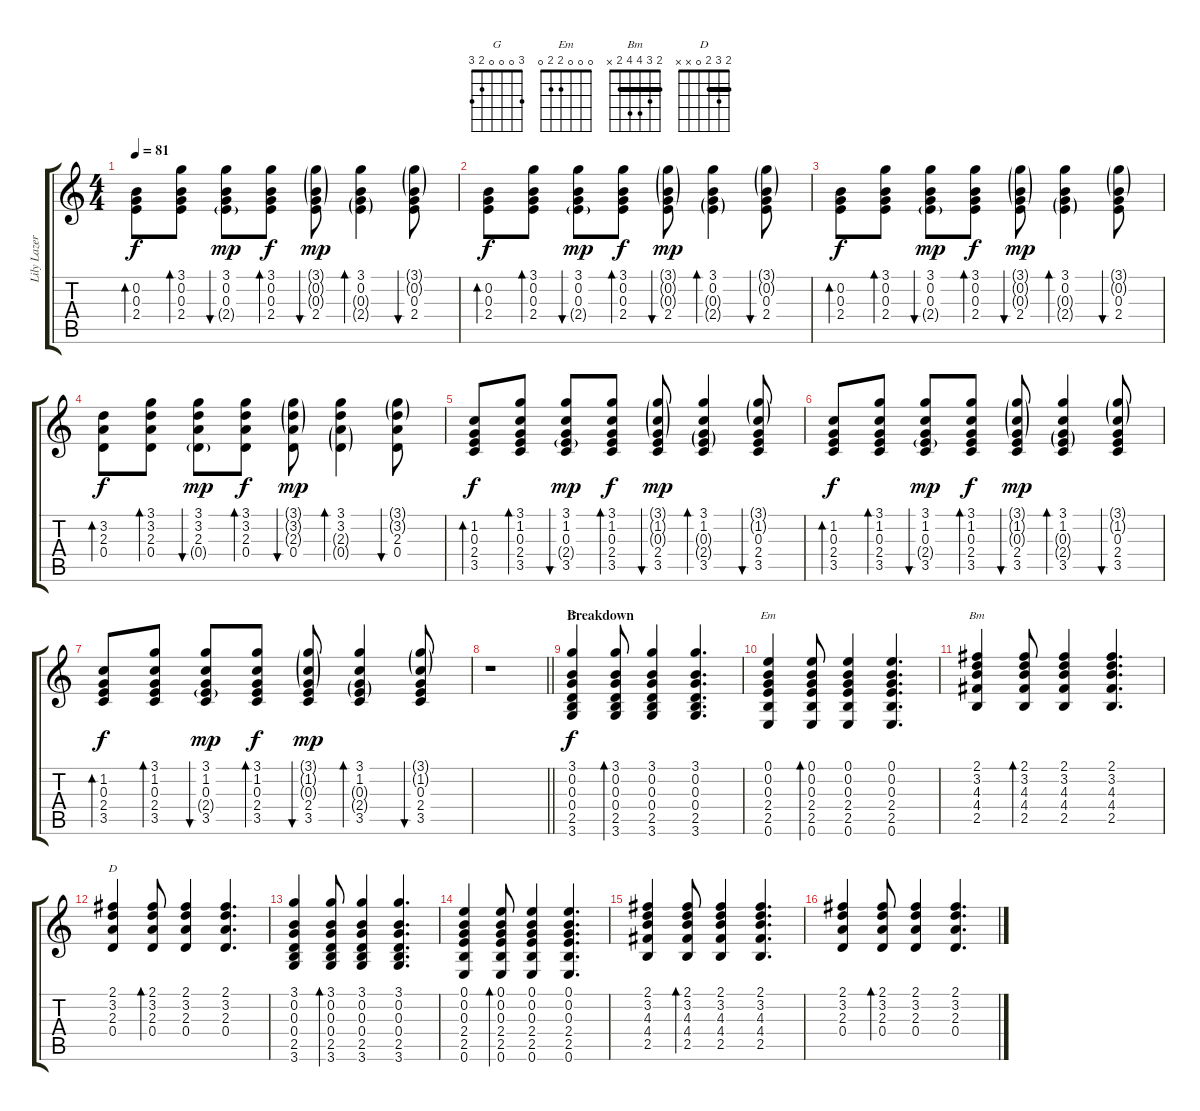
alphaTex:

\track ("Lily Lazer (Guitar)" "Lily Lazer") {instrument acousticguitarsteel}
\staff {score tabs}
\tuning (E4 B3 G3 D3 A2 E2) {hide}
\chord ("G" 3 0 0 0 2 3)
\chord ("Em" 0 0 0 2 2 0)
\chord ("Bm" 2 3 4 4 2 x) {barre 2}
\chord ("D" 2 3 2 0 x x) {barre 2}
\ts (4 4)
\tempo 81
\clef g2
\ks c
(0.2 0.3 2.4).8{bd 60 dy f} (3.1 0.2 0.3 2.4).8{bd 60} (3.1 0.2 0.3 2.4{g}).8{bu 60 dy mp} (3.1 0.2 0.3 2.4).8{bd 60 dy f} (3.1{g} 0.2{g} 0.3{g} 2.4).8{bu 60 dy mp} (3.1 0.2 0.3{g} 2.4{g}).4{bd 60} (3.1{g} 0.2{g} 0.3 2.4).8{bu 60} |
(0.2 0.3 2.4).8{bd 60 dy f} (3.1 0.2 0.3 2.4).8{bd 60} (3.1 0.2 0.3 2.4{g}).8{bu 60 dy mp} (3.1 0.2 0.3 2.4).8{bd 60 dy f} (3.1{g} 0.2{g} 0.3{g} 2.4).8{bu 60 dy mp} (3.1 0.2 0.3{g} 2.4{g}).4{bd 60} (3.1{g} 0.2{g} 0.3 2.4).8{bu 60} |
(0.2 0.3 2.4).8{bd 60 dy f} (3.1 0.2 0.3 2.4).8{bd 60} (3.1 0.2 0.3 2.4{g}).8{bu 60 dy mp} (3.1 0.2 0.3 2.4).8{bd 60 dy f} (3.1{g} 0.2{g} 0.3{g} 2.4).8{bu 60 dy mp} (3.1 0.2 0.3{g} 2.4{g}).4{bd 60} (3.1{g} 0.2{g} 0.3 2.4).8{bu 60} |
(3.2 2.3 0.4).8{bd 60 dy f} (3.1 3.2 2.3 0.4).8{bd 60} (3.1 3.2 2.3 0.4{g}).8{bu 60 dy mp} (3.1 3.2 2.3 0.4).8{bd 60 dy f} (3.1{g} 3.2{g} 2.3{g} 0.4).8{bu 60 dy mp} (3.1 3.2 2.3{g} 0.4{g}).4{bd 60} (3.1{g} 3.2{g} 2.3 0.4).8{bu 60} |
(1.2 0.3 2.4 3.5).8{bd 60 dy f} (3.1 1.2 0.3 2.4 3.5).8{bd 60} (3.1 1.2 0.3 2.4{g} 3.5).8{bu 60 dy mp} (3.1 1.2 0.3 2.4 3.5).8{bd 60 dy f} (3.1{g} 1.2{g} 0.3{g} 2.4 3.5).8{bu 60 dy mp} (3.1 1.2 0.3{g} 2.4{g} 3.5).4{bd 60} (3.1{g} 1.2{g} 0.3 2.4 3.5).8{bu 60} |
(1.2 0.3 2.4 3.5).8{bd 60 dy f} (3.1 1.2 0.3 2.4 3.5).8{bd 60} (3.1 1.2 0.3 2.4{g} 3.5).8{bu 60 dy mp} (3.1 1.2 0.3 2.4 3.5).8{bd 60 dy f} (3.1{g} 1.2{g} 0.3{g} 2.4 3.5).8{bu 60 dy mp} (3.1 1.2 0.3{g} 2.4{g} 3.5).4{bd 60} (3.1{g} 1.2{g} 0.3 2.4 3.5).8{bu 60} |
(1.2 0.3 2.4 3.5).8{bd 60 dy f} (3.1 1.2 0.3 2.4 3.5).8{bd 60} (3.1 1.2 0.3 2.4{g} 3.5).8{bu 60 dy mp} (3.1 1.2 0.3 2.4 3.5).8{bd 60 dy f} (3.1{g} 1.2{g} 0.3{g} 2.4 3.5).8{bu 60 dy mp} (3.1 1.2 0.3{g} 2.4{g} 3.5).4{bd 60} (3.1{g} 1.2{g} 0.3 2.4 3.5).8{bu 60} |
\barLineRight lightlight
r.1{volume 12 instrument acousticguitarsteel} |
\section ("" "Breakdown")
(3.1 0.2 0.3 0.4 2.5 3.6).4{ch "G" dy f} (3.1 0.2 0.3 0.4 2.5 3.6).8{bd 120} (3.1 0.2 0.3 0.4 2.5 3.6).4 (3.1 0.2 0.3 0.4 2.5 3.6).4{d} |
(0.1 0.2 0.3 2.4 2.5 0.6).4{ch "Em"} (0.1 0.2 0.3 2.4 2.5 0.6).8{bd 120} (0.1 0.2 0.3 2.4 2.5 0.6).4 (0.1 0.2 0.3 2.4 2.5 0.6).4{d} |
(2.1 3.2 4.3 4.4 2.5).4{ch "Bm"} (2.1 3.2 4.3 4.4 2.5).8{bd 120} (2.1 3.2 4.3 4.4 2.5).4 (2.1 3.2 4.3 4.4 2.5).4{d} |
(2.1 3.2 2.3 0.4).4{ch "D"} (2.1 3.2 2.3 0.4).8{bd 120} (2.1 3.2 2.3 0.4).4 (2.1 3.2 2.3 0.4).4{d} |
(3.1 0.2 0.3 0.4 2.5 3.6).4 (3.1 0.2 0.3 0.4 2.5 3.6).8{bd 120} (3.1 0.2 0.3 0.4 2.5 3.6).4 (3.1 0.2 0.3 0.4 2.5 3.6).4{d} |
(0.1 0.2 0.3 2.4 2.5 0.6).4 (0.1 0.2 0.3 2.4 2.5 0.6).8{bd 120} (0.1 0.2 0.3 2.4 2.5 0.6).4 (0.1 0.2 0.3 2.4 2.5 0.6).4{d} |
(2.1 3.2 4.3 4.4 2.5).4 (2.1 3.2 4.3 4.4 2.5).8{bd 120} (2.1 3.2 4.3 4.4 2.5).4 (2.1 3.2 4.3 4.4 2.5).4{d} |
(2.1 3.2 2.3 0.4).4 (2.1 3.2 2.3 0.4).8{bd 120} (2.1 3.2 2.3 0.4).4 (2.1 3.2 2.3 0.4).4{d}
